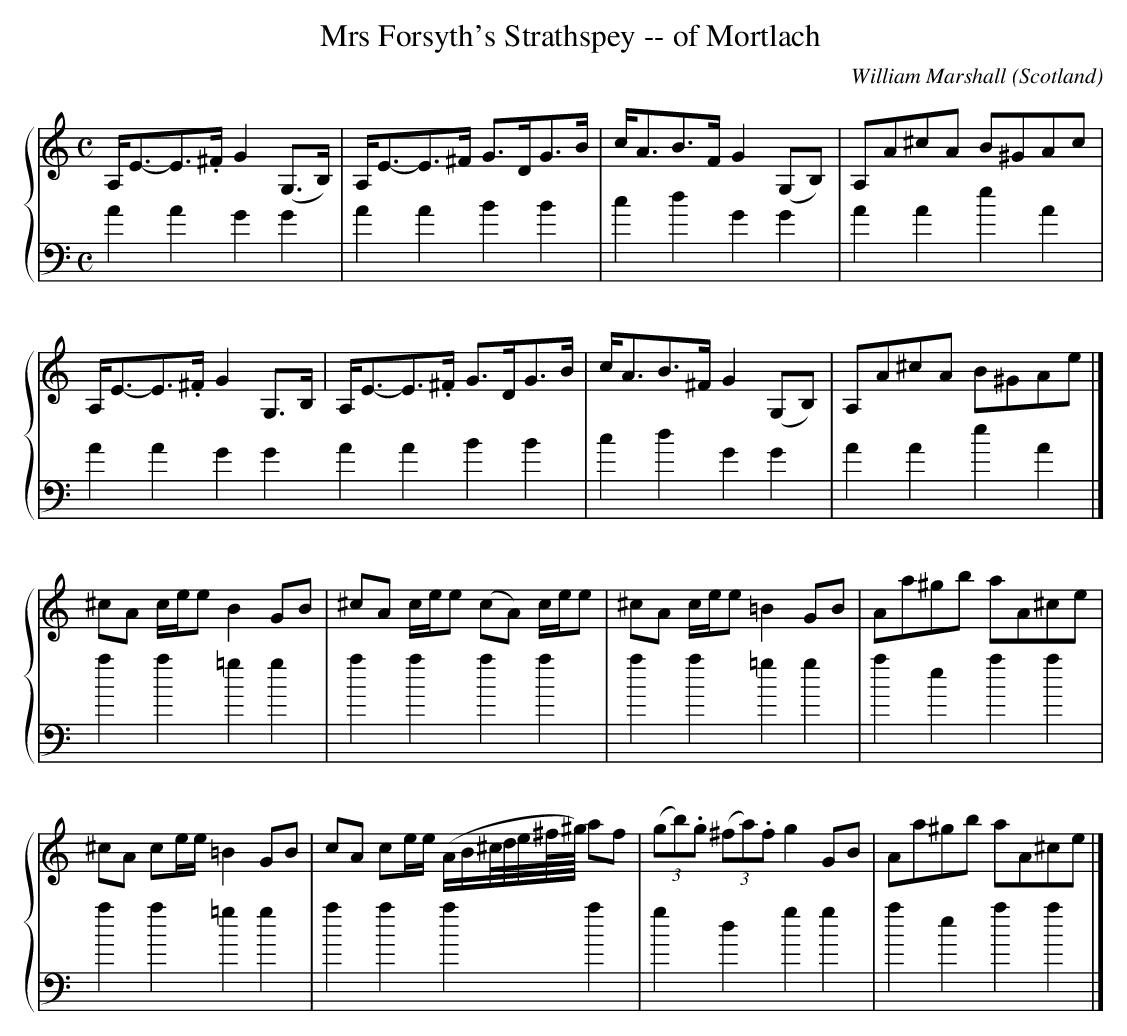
X:1
T:Mrs Forsyth's Strathspey -- of Mortlach
C:William Marshall
L:1/8
M:C
O:Scotland
K:A minor
%%staves {1 2}
V:1
A,<E-E>.^F G2 (G,>B,) | A,<E-E>^F G>DG>B | \
c<AB>F G2 (G,B,) | A,A^cA B^GAc |
A,<E-E>.^F G2 G,>B, | A,<E-E>.^F G>DG>B | \
c<AB>^F G2 (G,B,) | A,A^cA B^GAe |]
^cA c/e/e B2 GB | ^cA c/e/e (cA) c/e/e | \
^cA c/e/e =B2 GB | Aa^gb aA^ce |
^cA ce/e/ =B2 GB | cA ce/e/ (A/B/^c/4d/4e/4^f/8^g/8) af | \
((3gb).g ((3^fa).f g2 GB |Aa^gb aA^ce |]
V:2 clef=bass
L:1/4
AAGG | AABB | cdGG | AAeA | AAGG AABB | cdGG | AAeA |] \
aa=gg | aaaa | aa=gg | aeaa | aa=gg | aaaa | gdgg | aeaa |]
